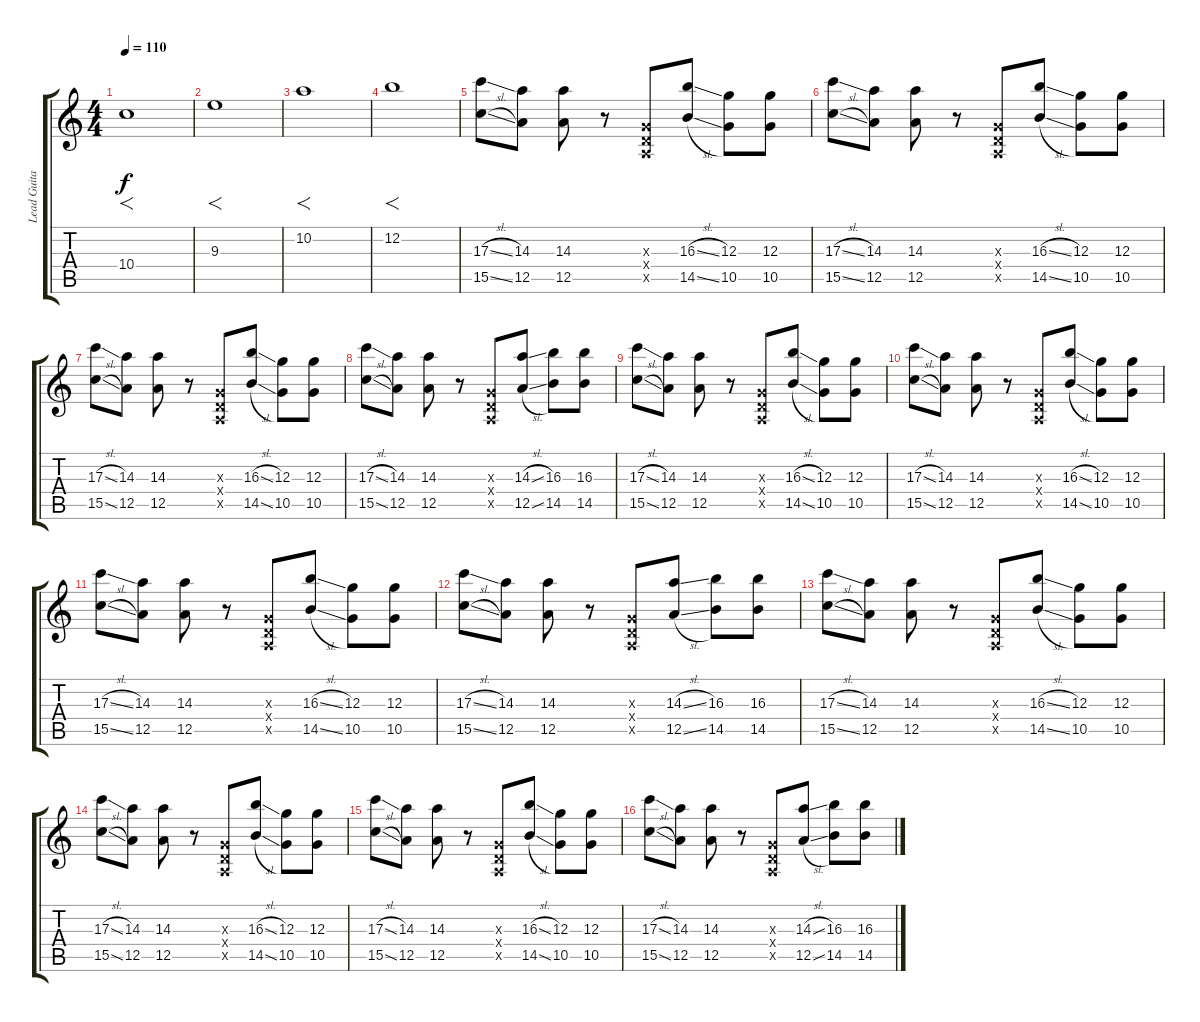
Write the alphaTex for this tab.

\track ("Lead Guitar " "Lead Guita") {instrument overdrivenguitar}
\staff {score tabs}
\tuning (E4 B3 G3 D3 A2 E2) {hide}
\ts (4 4)
\tempo 110
\clef g2
\ks c
10.4.1{f dy f} |
9.3.1{f} |
10.2.1{f} |
12.2.1{f} |
(17.3{sl} 15.5{sl}).8 (14.3 12.5).8 (14.3 12.5).8 r.8 (0.3{x} 0.4{x} 0.5{x}).8 (16.3{sl} 14.5{sl}).8 (12.3 10.5).8 (12.3 10.5).8 |
(17.3{sl} 15.5{sl}).8 (14.3 12.5).8 (14.3 12.5).8 r.8 (0.3{x} 0.4{x} 0.5{x}).8 (16.3{sl} 14.5{sl}).8 (12.3 10.5).8 (12.3 10.5).8 |
(17.3{sl} 15.5{sl}).8 (14.3 12.5).8 (14.3 12.5).8 r.8 (0.3{x} 0.4{x} 0.5{x}).8 (16.3{sl} 14.5{sl}).8 (12.3 10.5).8 (12.3 10.5).8 |
(17.3{sl} 15.5{sl}).8 (14.3 12.5).8 (14.3 12.5).8 r.8 (0.3{x} 0.4{x} 0.5{x}).8 (14.3{sl} 12.5{sl}).8 (16.3 14.5).8 (16.3 14.5).8 |
(17.3{sl} 15.5{sl}).8 (14.3 12.5).8 (14.3 12.5).8 r.8 (0.3{x} 0.4{x} 0.5{x}).8 (16.3{sl} 14.5{sl}).8 (12.3 10.5).8 (12.3 10.5).8 |
(17.3{sl} 15.5{sl}).8 (14.3 12.5).8 (14.3 12.5).8 r.8 (0.3{x} 0.4{x} 0.5{x}).8 (16.3{sl} 14.5{sl}).8 (12.3 10.5).8 (12.3 10.5).8 |
(17.3{sl} 15.5{sl}).8 (14.3 12.5).8 (14.3 12.5).8 r.8 (0.3{x} 0.4{x} 0.5{x}).8 (16.3{sl} 14.5{sl}).8 (12.3 10.5).8 (12.3 10.5).8 |
(17.3{sl} 15.5{sl}).8 (14.3 12.5).8 (14.3 12.5).8 r.8 (0.3{x} 0.4{x} 0.5{x}).8 (14.3{sl} 12.5{sl}).8 (16.3 14.5).8 (16.3 14.5).8 |
(17.3{sl} 15.5{sl}).8 (14.3 12.5).8 (14.3 12.5).8 r.8 (0.3{x} 0.4{x} 0.5{x}).8 (16.3{sl} 14.5{sl}).8 (12.3 10.5).8 (12.3 10.5).8 |
(17.3{sl} 15.5{sl}).8 (14.3 12.5).8 (14.3 12.5).8 r.8 (0.3{x} 0.4{x} 0.5{x}).8 (16.3{sl} 14.5{sl}).8 (12.3 10.5).8 (12.3 10.5).8 |
(17.3{sl} 15.5{sl}).8 (14.3 12.5).8 (14.3 12.5).8 r.8 (0.3{x} 0.4{x} 0.5{x}).8 (16.3{sl} 14.5{sl}).8 (12.3 10.5).8 (12.3 10.5).8 |
(17.3{sl} 15.5{sl}).8 (14.3 12.5).8 (14.3 12.5).8 r.8 (0.3{x} 0.4{x} 0.5{x}).8 (14.3{sl} 12.5{sl}).8 (16.3 14.5).8 (16.3 14.5).8
